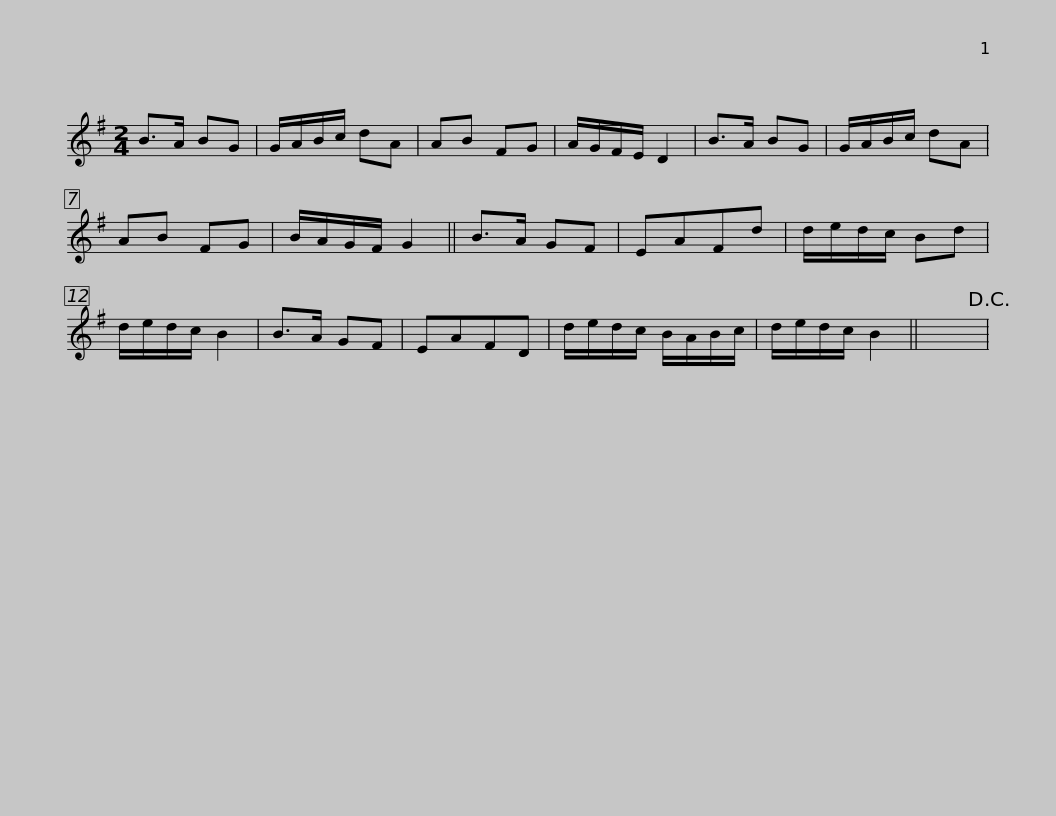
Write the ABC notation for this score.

X:1
L:1/8
M:2/4
I:linebreak $
K:G
V:1 treble
V:1
 B>A BG | G/A/B/c/ dA | AB FG | A/G/F/E/ D2 | B>A BG | %5
 G/A/B/c/ dA | AB FG | B/A/G/F/ G2 || B>A GF |$ EAFd | %10
 d/e/d/c/ Bd | d/e/d/c/ B2 | B>A GF | EAFD | d/e/d/c/ B/A/B/c/ | %15
 d/e/d/c/ B2 || x4!D.C.! | %17
